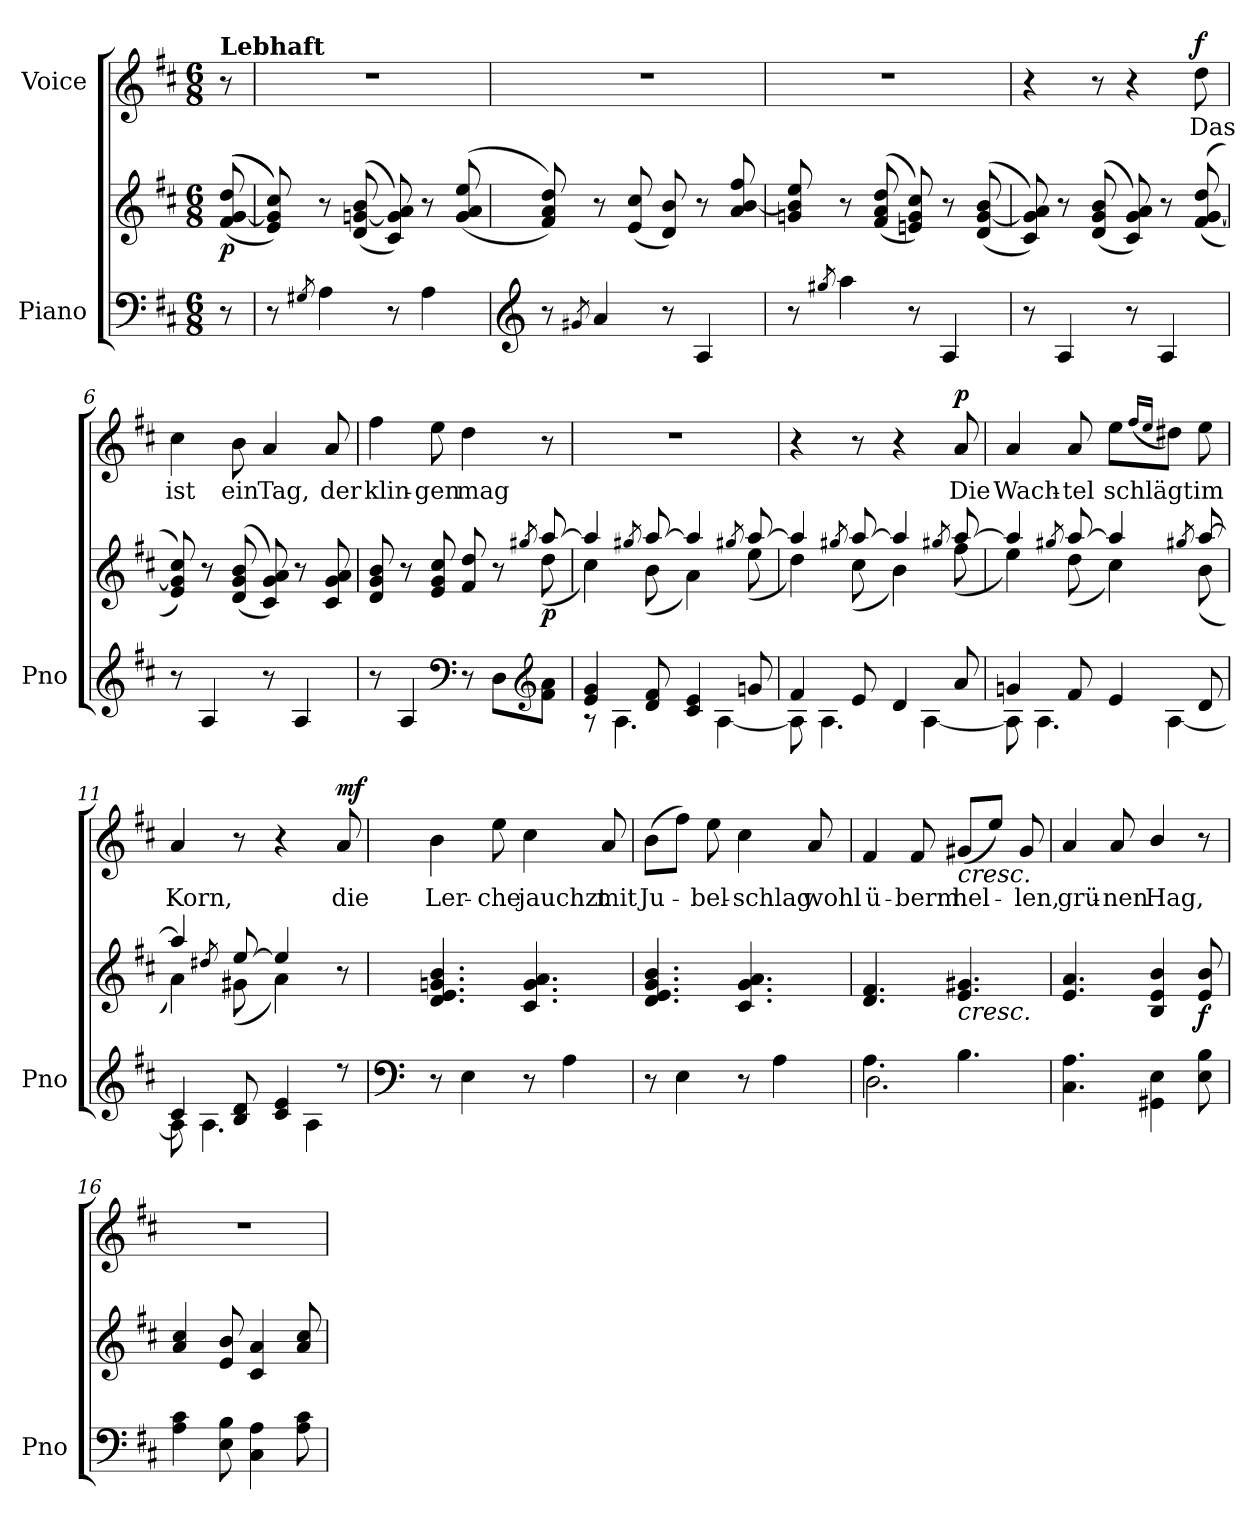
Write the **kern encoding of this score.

**kern	**kern	**dynam	**kern	**text	**dynam
*part2	*part2	*part2	*part1	*part1	*part1
*staff3	*staff2	*staff2/3	*staff1	*staff1	*staff1
*I"Piano	*	*	*I"Voice	*	*
*I'Pno	*	*	*	*	*
*clefF4	*clefG2	*	*clefG2	*	*
*k[f#c#]	*k[f#c#]	*	*k[f#c#]	*	*
*M6/8	*M6/8	*	*M6/8	*	*
=1	=1	=1	=1	=1	=1
!	!	!	!LO:TX:a:B:t=Lebhaft	!	!
!	!	!LO:DY:b	!	!	!
8r	(((8f#/ [8g/ 8dd/	p	8r	.	.
=2	=2	=2	=2	=2	=2
8r	8e/ 8g/] 8cc#/)))	.	2.r	.	.
8qG#X/	.	.	.	.	.
4A\	8r	.	.	.	.
.	((8d/ [8gn/ 8b/	.	.	.	.
8r	8c#/ 8g/] 8a/))	.	.	.	.
4A\	8r	.	.	.	.
.	((8g/ 8a/ 8ee/	.	.	.	.
=3	=3	=3	=3	=3	=3
*clefG2	*	*	*	*	*
8r	8f#/ 8a/ 8dd/))	.	2.r	.	.
8qg#X/	.	.	.	.	.
4a/	8r	.	.	.	.
.	(8e/ 8cc#/	.	.	.	.
8r	8d/ 8b/)	.	.	.	.
4A/	8r	.	.	.	.
.	8a/ [8b/ 8ff#/	.	.	.	.
=4	=4	=4	=4	=4	=4
8r	8gn/ 8b/] 8ee/	.	2.r	.	.
8qgg#X/	.	.	.	.	.
4aa\	8r	.	.	.	.
.	((8f#/ 8a/ 8dd/	.	.	.	.
8r	8en/ 8g/ 8cc#/))	.	.	.	.
4A/	8r	.	.	.	.
.	((8d/ [8g/ 8b/	.	.	.	.
=5	=5	=5	=5	=5	=5
8r	8c#/ 8g/] 8a/))	.	4r	.	.
4A/	8r	.	.	.	.
.	((8d/ 8g/ 8b/	.	8r	.	.
8r	8c#/ 8g/ 8a/))	.	4r	.	.
4A/	8r	.	.	.	.
!	!	!	!	!	!LO:DY:b
.	((8f#/ [8g/ 8dd/	.	8dd\	Das	f
=6	=6	=6	=6	=6	=6
8r	8e/ 8g/] 8cc#/))	.	4cc#\	ist	.
4A/	8r	.	.	.	.
.	((8d/ 8g/ 8b/	.	8b\	ein	.
8r	8c#/ 8g/ 8a/))	.	4a/	Tag,	.
4A/	8r	.	.	.	.
.	8c#/ 8g/ 8a/	.	8a/	der	.
=7	=7	=7	=7	=7	=7
*	*^	*	*	*	*
8r	8d/ 8g/ 8b/	8ryy	.	4ff#\	klin-	.
*	*v	*v	*	*	*	*
4A/	8r	.	.	.	.
.	8e/ 8g/ 8cc#/	.	8ee\	-gen	.
*clefF4	*	*	*	*	*
8r	8f#/ 8dd/	.	4dd\	mag	.
8D\L	8r	.	.	.	.
*clefG2	*	*	*	*	*
.	8qgg#X/	.	.	.	.
*	*^	*	*	*	*
!	!	!	!LO:DY:b	!	!	!
8f#\ 8a\J	[8aa/	(8dd\	p	8r	.	.
=8	=8	=8	=8	=8	=8	=8
*^	*	*	*	*	*	*
4e/ 4g/	8r	4aa/]	4cc#\)	.	2.r	.	.
.	4.A\	.	.	.	.	.	.
.	.	8qgg#X/	.	.	.	.	.
8d/ 8f#/	.	[8aa/	(8b\	.	.	.	.
4c#/ 4e/	.	4aa/]	4a\)	.	.	.	.
.	[4A\	.	.	.	.	.	.
.	.	8qgg#X/	.	.	.	.	.
8gn/	.	[8aa/	(8ee\	.	.	.	.
=9	=9	=9	=9	=9	=9	=9	=9
4f#/	8A\]	4aa/]	4dd\)	.	4r	.	.
.	4.A\	.	.	.	.	.	.
.	.	8qgg#X/	.	.	.	.	.
8e/	.	[8aa/	(8cc#\	.	8r	.	.
4d/	.	4aa/]	4b\)	.	4r	.	.
.	[4A\	.	.	.	.	.	.
.	.	8qgg#X/	.	.	.	.	.
!	!	!	!	!	!	!	!LO:DY:b
8a/	.	[8aa/	(8ff#\	.	8a/	Die	p
=10	=10	=10	=10	=10	=10	=10	=10
4gn/	8A\]	4aa/]	4ee\)	.	4a/	Wach-	.
.	4.A\	.	.	.	.	.	.
.	.	8qgg#X/	.	.	.	.	.
8f#/	.	[8aa/	(8dd\	.	8a/	-tel	.
4e/	.	4aa/]	4cc#\)	.	8ee\L	schlägt	.
.	.	.	.	.	(16qff#/LL	.	.
.	.	.	.	.	16qee/JJ	.	.
.	[4A\	.	.	.	8dd#X\J)	.	.
.	.	8qgg#X/	.	.	.	.	.
8d/	.	[8aa/	(8b\	.	8ee\	im	.
=11	=11	=11	=11	=11	=11	=11	=11
4c#/	8A\]	4aa/]	4a\)	.	4a/	Korn,	.
.	4.A\	.	.	.	.	.	.
.	.	8qdd#X/	.	.	.	.	.
8B/ 8d/	.	[8ee/	(8g#X\	.	8r	.	.
4c#/ 4e/	.	4ee/]	4a\)	.	4r	.	.
.	4A\	.	.	.	.	.	.
!	!	!	!	!	!	!	!LO:DY:b
8r	.	8r	8ryy	.	8a/	die	mf
*v	*v	*	*	*	*	*	*
*	*v	*v	*	*	*	*
=12	=12	=12	=12	=12	=12
*clefF4	*	*	*	*	*
8r	4.d/ 4.e/ 4.gn/ 4.b/	.	4b\	Ler-	.
4E\	.	.	.	.	.
.	.	.	8ee\	-che	.
8r	4.c#/ 4.g/ 4.a/	.	4cc#\	jauchzt	.
4A\	.	.	.	.	.
.	.	.	8a/	mit	.
=13	=13	=13	=13	=13	=13
8r	4.d/ 4.e/ 4.g/ 4.b/	.	(8b\L	Ju-	.
4E\	.	.	8ff#\J)	.	.
.	.	.	8ee\	-bel-	.
8r	4.c#/ 4.g/ 4.a/	.	4cc#\	-schlag	.
4A\	.	.	.	.	.
.	.	.	8a/	wohl	.
=14	=14	=14	=14	=14	=14
*^	*	*	*	*	*
4.A\	2.D\	4.d/ 4.f#/	.	4f#/	ü-	.
.	.	.	.	8f#/	-berm	.
!	!	!	!	!LO:TX:b:i:t=cresc.	!	!
!	!	!LO:TX:b:i:t=cresc.	!	!	!	!
4.B\	.	4.e/ 4.g#X/	.	(8g#X/L	hel-	.
.	.	.	.	8ee/J)	.	.
.	.	.	.	8g#/	-len,	.
*v	*v	*	*	*	*	*
=15	=15	=15	=15	=15	=15
4.C#\ 4.A\	4.e/ 4.a/	.	4a/	grü-	.
.	.	.	8a/	-nen	.
4GG#X\ 4E\	4B/ 4e/ 4b/	.	4b/	Hag,	.
!	!	!LO:DY:b	!	!	!
8E\ 8B\	8e/ 8b/	f	8r	.	.
=16	=16	=16	=16	=16	=16
4A\ 4c#\	4a/ 4cc#/	.	2.r	.	.
8E\ 8B\	8e/ 8b/	.	.	.	.
4C#\ 4A\	4c#/ 4a/	.	.	.	.
8A\ 8c#\	8a/ 8cc#/	.	.	.	.
=	=	=	=	=	=
*-	*-	*-	*-	*-	*-
